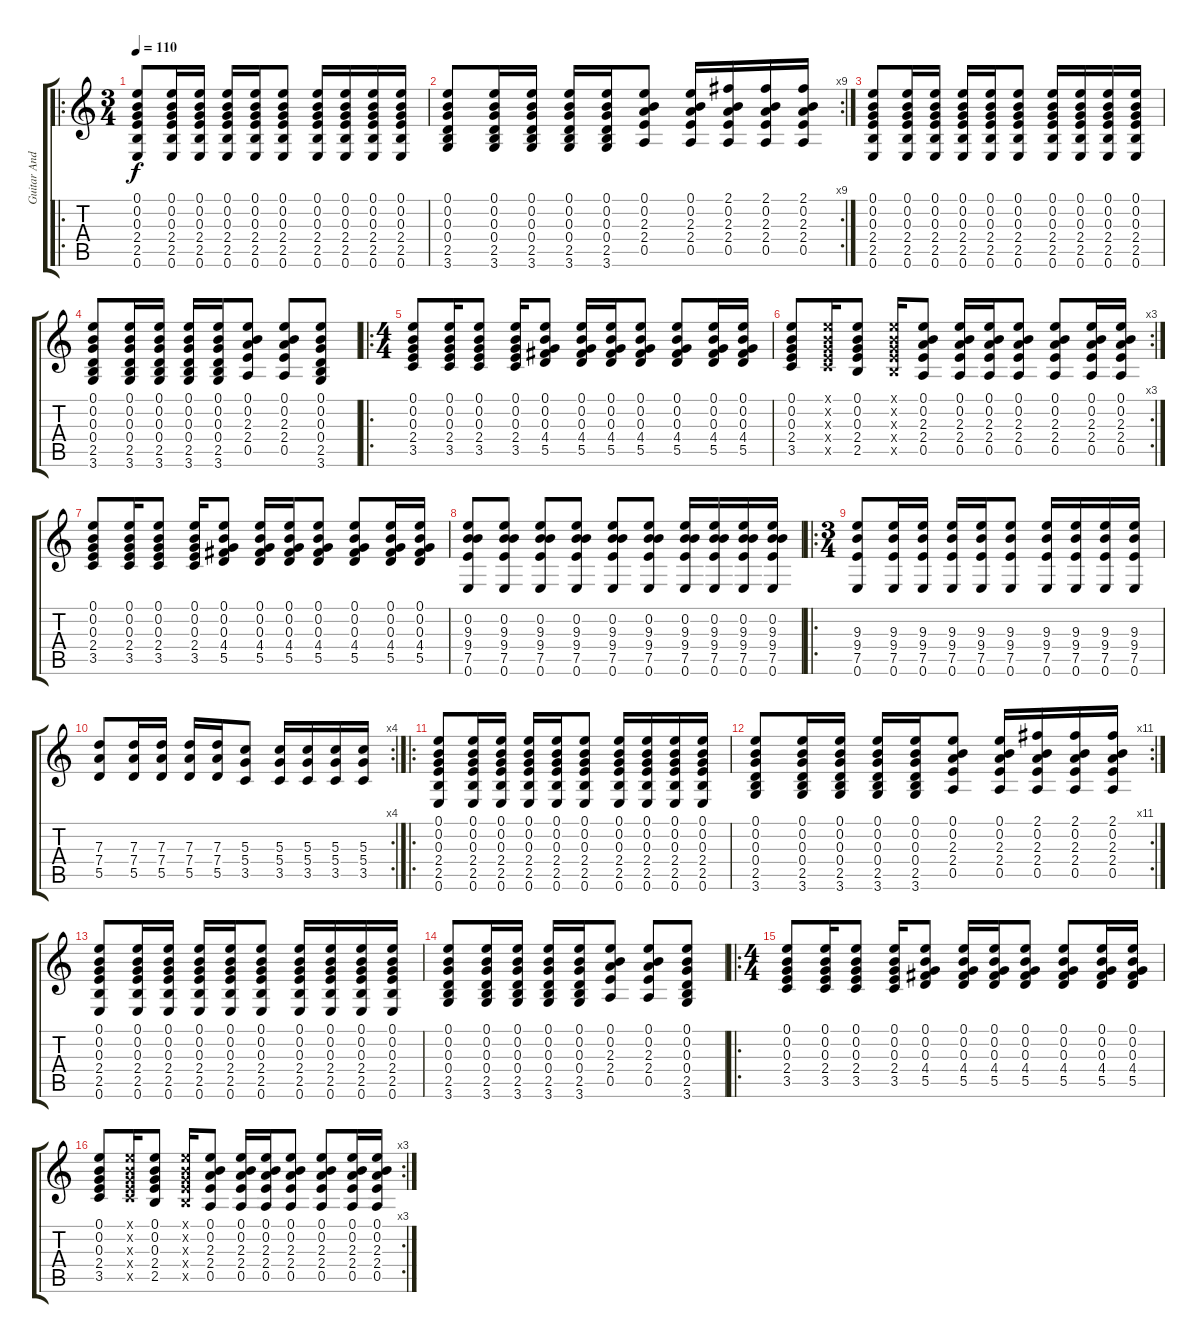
\track ("Guitar Andreas" "Guitar And") {instrument acousticguitarnylon}
\staff {score tabs}
\tuning (E4 B3 G3 D3 A2 E2) {hide}
\ro
\ts (3 4)
\tempo 110
\clef g2
\ks c
(0.1 0.2 0.3 2.4 2.5 0.6).8{dy f} (0.1 0.2 0.3 2.4 2.5 0.6).16 (0.1 0.2 0.3 2.4 2.5 0.6).16 (0.1 0.2 0.3 2.4 2.5 0.6).16 (0.1 0.2 0.3 2.4 2.5 0.6).16 (0.1 0.2 0.3 2.4 2.5 0.6).8 (0.1 0.2 0.3 2.4 2.5 0.6).16 (0.1 0.2 0.3 2.4 2.5 0.6).16 (0.1 0.2 0.3 2.4 2.5 0.6).16 (0.1 0.2 0.3 2.4 2.5 0.6).16 |
\rc 9
(0.1 0.2 0.3 0.4 2.5 3.6).8 (0.1 0.2 0.3 0.4 2.5 3.6).16 (0.1 0.2 0.3 0.4 2.5 3.6).16 (0.1 0.2 0.3 0.4 2.5 3.6).16 (0.1 0.2 0.3 0.4 2.5 3.6).16 (0.1 0.2 2.3 2.4 0.5).8 (0.1 0.2 2.3 2.4 0.5).16 (2.1 0.2 2.3 2.4 0.5).16 (2.1 0.2 2.3 2.4 0.5).16 (2.1 0.2 2.3 2.4 0.5).16 |
(0.1 0.2 0.3 2.4 2.5 0.6).8 (0.1 0.2 0.3 2.4 2.5 0.6).16 (0.1 0.2 0.3 2.4 2.5 0.6).16 (0.1 0.2 0.3 2.4 2.5 0.6).16 (0.1 0.2 0.3 2.4 2.5 0.6).16 (0.1 0.2 0.3 2.4 2.5 0.6).8 (0.1 0.2 0.3 2.4 2.5 0.6).16 (0.1 0.2 0.3 2.4 2.5 0.6).16 (0.1 0.2 0.3 2.4 2.5 0.6).16 (0.1 0.2 0.3 2.4 2.5 0.6).16 |
(0.1 0.2 0.3 0.4 2.5 3.6).8 (0.1 0.2 0.3 0.4 2.5 3.6).16 (0.1 0.2 0.3 0.4 2.5 3.6).16 (0.1 0.2 0.3 0.4 2.5 3.6).16 (0.1 0.2 0.3 0.4 2.5 3.6).16 (0.1 0.2 2.3 2.4 0.5).8 (0.1 0.2 2.3 2.4 0.5).8 (0.1 0.2 0.3 0.4 2.5 3.6).8 |
\ro
\ts (4 4)
(0.1 0.2 0.3 2.4 3.5).8 (0.1 0.2 0.3 2.4 3.5).16 (0.1 0.2 0.3 2.4 3.5).8 (0.1 0.2 0.3 2.4 3.5).16 (0.1 0.2 0.3 4.4 5.5).8 (0.1 0.2 0.3 4.4 5.5).16 (0.1 0.2 0.3 4.4 5.5).16 (0.1 0.2 0.3 4.4 5.5).8 (0.1 0.2 0.3 4.4 5.5).8 (0.1 0.2 0.3 4.4 5.5).16 (0.1 0.2 0.3 4.4 5.5).16 |
\rc 3
(0.1 0.2 0.3 2.4 3.5).8 (0.1{x} 0.2{x} 0.3{x} 2.4{x} 3.5{x}).16 (0.1 0.2 0.3 2.4 2.5).8 (0.1{x} 0.2{x} 0.3{x} 2.4{x} 2.5{x}).16 (0.1 0.2 2.3 2.4 0.5).8 (0.1 0.2 2.3 2.4 0.5).16 (0.1 0.2 2.3 2.4 0.5).16 (0.1 0.2 2.3 2.4 0.5).8 (0.1 0.2 2.3 2.4 0.5).8 (0.1 0.2 2.3 2.4 0.5).16 (0.1 0.2 2.3 2.4 0.5).16 |
(0.1 0.2 0.3 2.4 3.5).8 (0.1 0.2 0.3 2.4 3.5).16 (0.1 0.2 0.3 2.4 3.5).8 (0.1 0.2 0.3 2.4 3.5).16 (0.1 0.2 0.3 4.4 5.5).8 (0.1 0.2 0.3 4.4 5.5).16 (0.1 0.2 0.3 4.4 5.5).16 (0.1 0.2 0.3 4.4 5.5).8 (0.1 0.2 0.3 4.4 5.5).8 (0.1 0.2 0.3 4.4 5.5).16 (0.1 0.2 0.3 4.4 5.5).16 |
(0.2 9.3 9.4 7.5 0.6).8 (0.2 9.3 9.4 7.5 0.6).8 (0.2 9.3 9.4 7.5 0.6).8 (0.2 9.3 9.4 7.5 0.6).8 (0.2 9.3 9.4 7.5 0.6).8 (0.2 9.3 9.4 7.5 0.6).8 (0.2 9.3 9.4 7.5 0.6).16 (0.2 9.3 9.4 7.5 0.6).16 (0.2 9.3 9.4 7.5 0.6).16 (0.2 9.3 9.4 7.5 0.6).16 |
\ro
\ts (3 4)
(9.3 9.4 7.5 0.6).8 (9.3 9.4 7.5 0.6).16 (9.3 9.4 7.5 0.6).16 (9.3 9.4 7.5 0.6).16 (9.3 9.4 7.5 0.6).16 (9.3 9.4 7.5 0.6).8 (9.3 9.4 7.5 0.6).16 (9.3 9.4 7.5 0.6).16 (9.3 9.4 7.5 0.6).16 (9.3 9.4 7.5 0.6).16 |
\rc 4
(7.3 7.4 5.5).8 (7.3 7.4 5.5).16 (7.3 7.4 5.5).16 (7.3 7.4 5.5).16 (7.3 7.4 5.5).16 (5.3 5.4 3.5).8 (5.3 5.4 3.5).16 (5.3 5.4 3.5).16 (5.3 5.4 3.5).16 (5.3 5.4 3.5).16 |
\ro
(0.1 0.2 0.3 2.4 2.5 0.6).8 (0.1 0.2 0.3 2.4 2.5 0.6).16 (0.1 0.2 0.3 2.4 2.5 0.6).16 (0.1 0.2 0.3 2.4 2.5 0.6).16 (0.1 0.2 0.3 2.4 2.5 0.6).16 (0.1 0.2 0.3 2.4 2.5 0.6).8 (0.1 0.2 0.3 2.4 2.5 0.6).16 (0.1 0.2 0.3 2.4 2.5 0.6).16 (0.1 0.2 0.3 2.4 2.5 0.6).16 (0.1 0.2 0.3 2.4 2.5 0.6).16 |
\rc 11
(0.1 0.2 0.3 0.4 2.5 3.6).8 (0.1 0.2 0.3 0.4 2.5 3.6).16 (0.1 0.2 0.3 0.4 2.5 3.6).16 (0.1 0.2 0.3 0.4 2.5 3.6).16 (0.1 0.2 0.3 0.4 2.5 3.6).16 (0.1 0.2 2.3 2.4 0.5).8 (0.1 0.2 2.3 2.4 0.5).16 (2.1 0.2 2.3 2.4 0.5).16 (2.1 0.2 2.3 2.4 0.5).16 (2.1 0.2 2.3 2.4 0.5).16 |
(0.1 0.2 0.3 2.4 2.5 0.6).8 (0.1 0.2 0.3 2.4 2.5 0.6).16 (0.1 0.2 0.3 2.4 2.5 0.6).16 (0.1 0.2 0.3 2.4 2.5 0.6).16 (0.1 0.2 0.3 2.4 2.5 0.6).16 (0.1 0.2 0.3 2.4 2.5 0.6).8 (0.1 0.2 0.3 2.4 2.5 0.6).16 (0.1 0.2 0.3 2.4 2.5 0.6).16 (0.1 0.2 0.3 2.4 2.5 0.6).16 (0.1 0.2 0.3 2.4 2.5 0.6).16 |
(0.1 0.2 0.3 0.4 2.5 3.6).8 (0.1 0.2 0.3 0.4 2.5 3.6).16 (0.1 0.2 0.3 0.4 2.5 3.6).16 (0.1 0.2 0.3 0.4 2.5 3.6).16 (0.1 0.2 0.3 0.4 2.5 3.6).16 (0.1 0.2 2.3 2.4 0.5).8 (0.1 0.2 2.3 2.4 0.5).8 (0.1 0.2 0.3 0.4 2.5 3.6).8 |
\ro
\ts (4 4)
(0.1 0.2 0.3 2.4 3.5).8 (0.1 0.2 0.3 2.4 3.5).16 (0.1 0.2 0.3 2.4 3.5).8 (0.1 0.2 0.3 2.4 3.5).16 (0.1 0.2 0.3 4.4 5.5).8 (0.1 0.2 0.3 4.4 5.5).16 (0.1 0.2 0.3 4.4 5.5).16 (0.1 0.2 0.3 4.4 5.5).8 (0.1 0.2 0.3 4.4 5.5).8 (0.1 0.2 0.3 4.4 5.5).16 (0.1 0.2 0.3 4.4 5.5).16 |
\rc 3
(0.1 0.2 0.3 2.4 3.5).8 (0.1{x} 0.2{x} 0.3{x} 2.4{x} 3.5{x}).16 (0.1 0.2 0.3 2.4 2.5).8 (0.1{x} 0.2{x} 0.3{x} 2.4{x} 2.5{x}).16 (0.1 0.2 2.3 2.4 0.5).8 (0.1 0.2 2.3 2.4 0.5).16 (0.1 0.2 2.3 2.4 0.5).16 (0.1 0.2 2.3 2.4 0.5).8 (0.1 0.2 2.3 2.4 0.5).8 (0.1 0.2 2.3 2.4 0.5).16 (0.1 0.2 2.3 2.4 0.5).16
